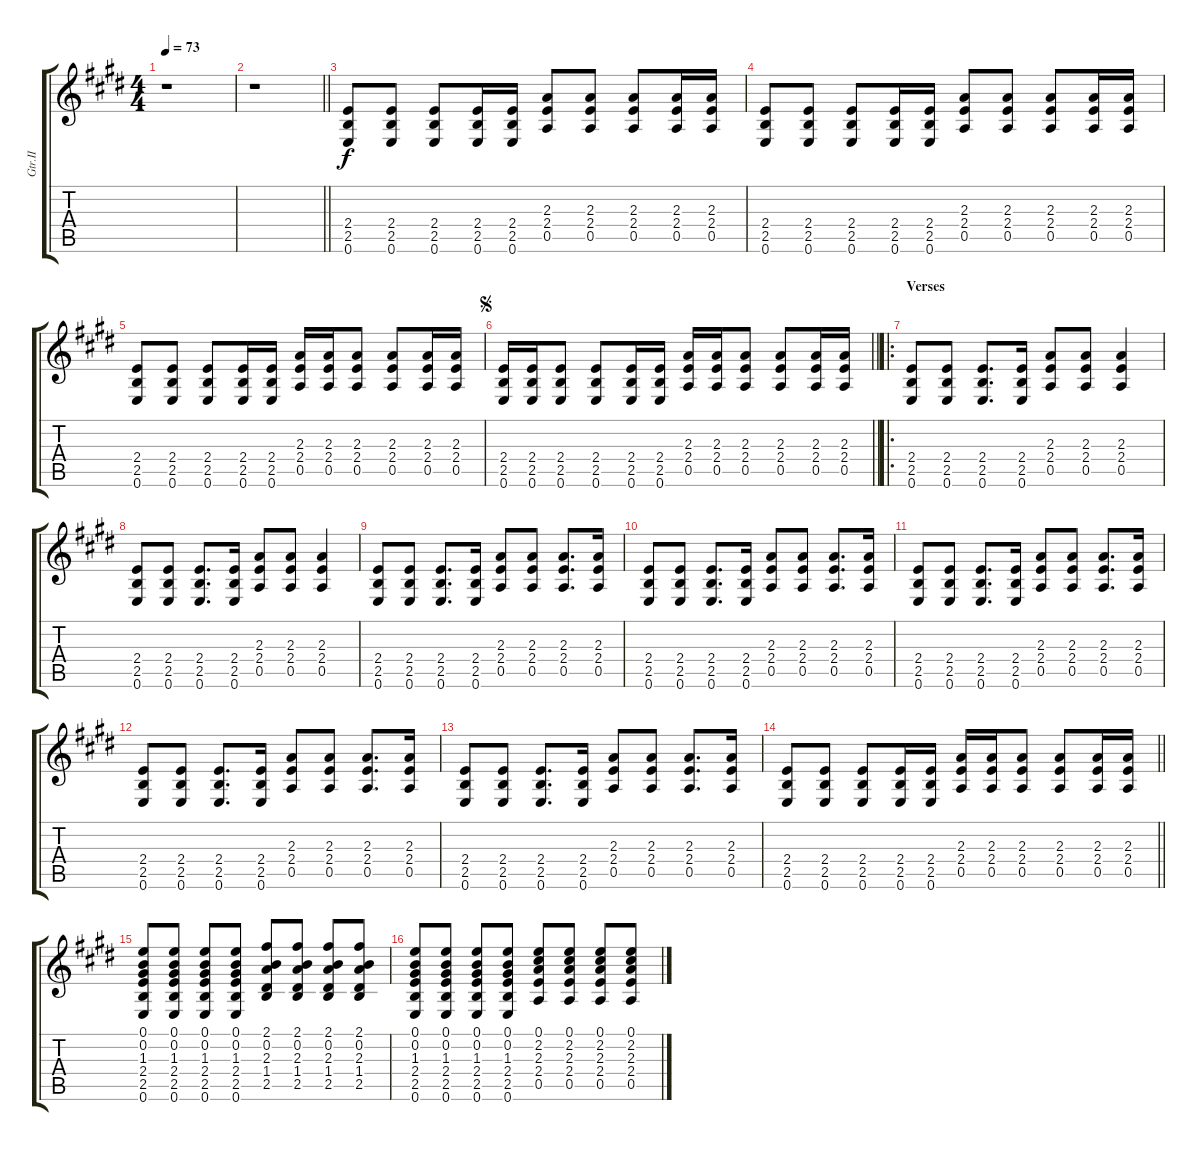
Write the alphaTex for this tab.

\track ("Gtr.II" "Gtr.II") {instrument acousticguitarsteel}
\staff {score tabs}
\tuning (E4 B3 G3 D3 A2 E2) {hide}
\ts (4 4)
\tempo 73
\clef g2
\ks e
r.1{dy f instrument acousticguitarsteel} |
\barLineRight lightlight
\ks c#minor
r.1 |
(2.4 2.5 0.6).8 (2.4 2.5 0.6).8 (2.4 2.5 0.6).8 (2.4 2.5 0.6).16 (2.4 2.5 0.6).16 (2.3 2.4 0.5).8 (2.3 2.4 0.5).8 (2.3 2.4 0.5).8 (2.3 2.4 0.5).16 (2.3 2.4 0.5).16 |
(2.4 2.5 0.6).8 (2.4 2.5 0.6).8 (2.4 2.5 0.6).8 (2.4 2.5 0.6).16 (2.4 2.5 0.6).16 (2.3 2.4 0.5).8 (2.3 2.4 0.5).8 (2.3 2.4 0.5).8 (2.3 2.4 0.5).16 (2.3 2.4 0.5).16 |
(2.4 2.5 0.6).8 (2.4 2.5 0.6).8 (2.4 2.5 0.6).8 (2.4 2.5 0.6).16 (2.4 2.5 0.6).16 (2.3 2.4 0.5).16 (2.3 2.4 0.5).16 (2.3 2.4 0.5).8 (2.3 2.4 0.5).8 (2.3 2.4 0.5).16 (2.3 2.4 0.5).16 |
\jump segno
\barLineRight lightlight
(2.4 2.5 0.6).16 (2.4 2.5 0.6).16 (2.4 2.5 0.6).8 (2.4 2.5 0.6).8 (2.4 2.5 0.6).16 (2.4 2.5 0.6).16 (2.3 2.4 0.5).16 (2.3 2.4 0.5).16 (2.3 2.4 0.5).8 (2.3 2.4 0.5).8 (2.3 2.4 0.5).16 (2.3 2.4 0.5).16 |
\ro
\section ("" "Verses")
(2.4 2.5 0.6).8 (2.4 2.5 0.6).8 (2.4 2.5 0.6).8{d} (2.4 2.5 0.6).16 (2.3 2.4 0.5).8 (2.3 2.4 0.5).8 (2.3 2.4 0.5).4 |
(2.4 2.5 0.6).8 (2.4 2.5 0.6).8 (2.4 2.5 0.6).8{d} (2.4 2.5 0.6).16 (2.3 2.4 0.5).8 (2.3 2.4 0.5).8 (2.3 2.4 0.5).4 |
(2.4 2.5 0.6).8 (2.4 2.5 0.6).8 (2.4 2.5 0.6).8{d} (2.4 2.5 0.6).16 (2.3 2.4 0.5).8 (2.3 2.4 0.5).8 (2.3 2.4 0.5).8{d} (2.3 2.4 0.5).16 |
(2.4 2.5 0.6).8 (2.4 2.5 0.6).8 (2.4 2.5 0.6).8{d} (2.4 2.5 0.6).16 (2.3 2.4 0.5).8 (2.3 2.4 0.5).8 (2.3 2.4 0.5).8{d} (2.3 2.4 0.5).16 |
(2.4 2.5 0.6).8 (2.4 2.5 0.6).8 (2.4 2.5 0.6).8{d} (2.4 2.5 0.6).16 (2.3 2.4 0.5).8 (2.3 2.4 0.5).8 (2.3 2.4 0.5).8{d} (2.3 2.4 0.5).16 |
(2.4 2.5 0.6).8 (2.4 2.5 0.6).8 (2.4 2.5 0.6).8{d} (2.4 2.5 0.6).16 (2.3 2.4 0.5).8 (2.3 2.4 0.5).8 (2.3 2.4 0.5).8{d} (2.3 2.4 0.5).16 |
(2.4 2.5 0.6).8 (2.4 2.5 0.6).8 (2.4 2.5 0.6).8{d} (2.4 2.5 0.6).16 (2.3 2.4 0.5).8 (2.3 2.4 0.5).8 (2.3 2.4 0.5).8{d} (2.3 2.4 0.5).16 |
\barLineRight lightlight
(2.4 2.5 0.6).8 (2.4 2.5 0.6).8 (2.4 2.5 0.6).8 (2.4 2.5 0.6).16 (2.4 2.5 0.6).16 (2.3 2.4 0.5).16 (2.3 2.4 0.5).16 (2.3 2.4 0.5).8 (2.3 2.4 0.5).8 (2.3 2.4 0.5).16 (2.3 2.4 0.5).16 |
(0.1 0.2 1.3 2.4 2.5 0.6).8 (0.1 0.2 1.3 2.4 2.5 0.6).8 (0.1 0.2 1.3 2.4 2.5 0.6).8 (0.1 0.2 1.3 2.4 2.5 0.6).8 (2.1 0.2 2.3 1.4 2.5).8 (2.1 0.2 2.3 1.4 2.5).8 (2.1 0.2 2.3 1.4 2.5).8 (2.1 0.2 2.3 1.4 2.5).8 |
(0.1 0.2 1.3 2.4 2.5 0.6).8 (0.1 0.2 1.3 2.4 2.5 0.6).8 (0.1 0.2 1.3 2.4 2.5 0.6).8 (0.1 0.2 1.3 2.4 2.5 0.6).8 (0.1 2.2 2.3 2.4 0.5).8 (0.1 2.2 2.3 2.4 0.5).8 (0.1 2.2 2.3 2.4 0.5).8 (0.1 2.2 2.3 2.4 0.5).8
